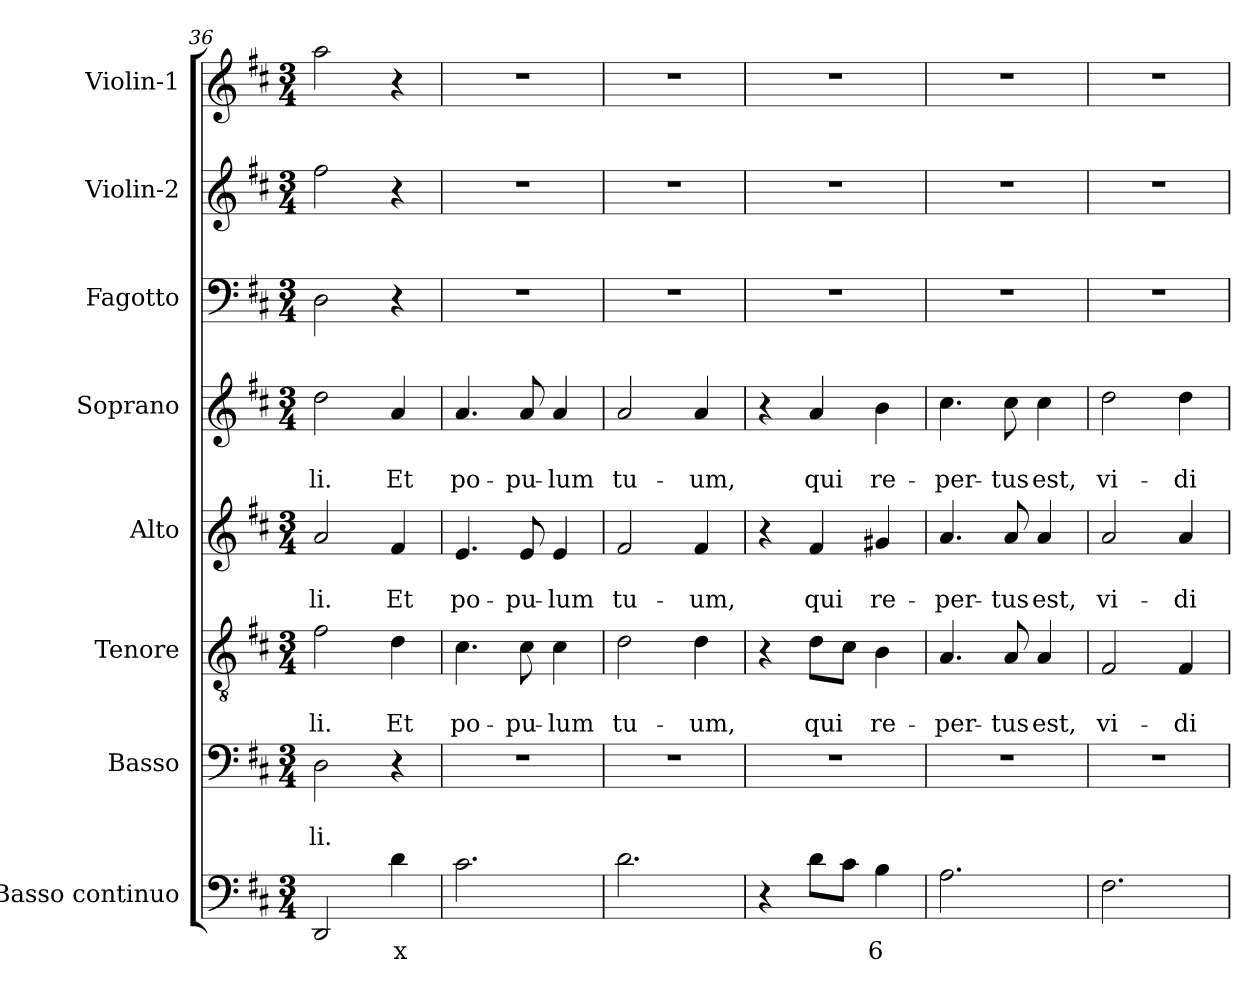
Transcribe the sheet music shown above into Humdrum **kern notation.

**kern	**text	**kern	**text	**text	**kern	**text	**text	**kern	**text	**text	**kern	**text	**text	**kern	**kern	**kern
*part8	*part8	*part7	*part7	*part7	*part6	*part6	*part6	*part5	*part5	*part5	*part4	*part4	*part4	*part3	*part2	*part1
*staff8	*staff8	*staff7	*staff7	*staff7	*staff6	*staff6	*staff6	*staff5	*staff5	*staff5	*staff4	*staff4	*staff4	*staff3	*staff2	*staff1
*I"Basso continuo	*	*I"Basso	*	*	*I"Tenore	*	*	*I"Alto	*	*	*I"Soprano	*	*	*I"Fagotto	*I"Violin-2	*I"Violin-1
*I'BC	*	*I'B	*	*	*I'T	*	*	*I'A	*	*	*I'S	*	*	*I'Fg	*I'V2	*I'V1
!!LO:LB:g=z
*clefF4	*	*clefF4	*	*	*clefGv2	*	*	*clefG2	*	*	*clefG2	*	*	*clefF4	*clefG2	*clefG2
*k[f#c#]	*	*k[f#c#]	*	*	*k[f#c#]	*	*	*k[f#c#]	*	*	*k[f#c#]	*	*	*k[f#c#]	*k[f#c#]	*k[f#c#]
*D:	*	*D:	*	*	*D:	*	*	*D:	*	*	*D:	*	*	*D:	*D:	*D:
*M3/4	*	*M3/4	*	*	*M3/4	*	*	*M3/4	*	*	*M3/4	*	*	*M3/4	*M3/4	*M3/4
=36	=36	=36	=36	=36	=36	=36	=36	=36	=36	=36	=36	=36	=36	=36	=36	=36
!	!	!	!	!LO:LY:b	!	!	!LO:LY:b	!	!	!LO:LY:b	!	!	!LO:LY:b	!	!	!
2DD/	.	2D\	.	-li.	2f#\	.	-li.	2a/	.	-li.	2dd\	.	-li.	2D\	2ff#\	2aa\
!	!LO:LY:b	!	!	!	!	!	!LO:LY:b	!	!	!LO:LY:b	!	!	!LO:LY:b	!	!	!
4d\	x	4r	.	.	4d\	.	Et	4f#/	.	Et	4a/	.	Et	4r	4r	4r
=37	=37	=37	=37	=37	=37	=37	=37	=37	=37	=37	=37	=37	=37	=37	=37	=37
!	!	!	!	!	!	!	!LO:LY:b	!	!	!LO:LY:b	!	!	!LO:LY:b	!	!	!
2.c#\	.	2.r	.	.	4.c#\	.	po-	4.e/	.	po-	4.a/	.	po-	2.r	2.r	2.r
!	!	!	!	!	!	!	!LO:LY:b	!	!	!LO:LY:b	!	!	!LO:LY:b	!	!	!
.	.	.	.	.	8c#\	.	-pu-	8e/	.	-pu-	8a/	.	-pu-	.	.	.
!	!	!	!	!	!	!	!LO:LY:b	!	!	!LO:LY:b	!	!	!LO:LY:b	!	!	!
.	.	.	.	.	4c#\	.	-lum	4e/	.	-lum	4a/	.	-lum	.	.	.
=38	=38	=38	=38	=38	=38	=38	=38	=38	=38	=38	=38	=38	=38	=38	=38	=38
!	!	!	!	!	!	!	!LO:LY:b	!	!	!LO:LY:b	!	!	!LO:LY:b	!	!	!
2.d\	.	2.r	.	.	2d\	.	tu-	2f#/	.	tu-	2a/	.	tu-	2.r	2.r	2.r
!	!	!	!	!	!	!	!LO:LY:b	!	!	!LO:LY:b	!	!	!LO:LY:b	!	!	!
.	.	.	.	.	4d\	.	-um,	4f#/	.	-um,	4a/	.	-um,	.	.	.
=39	=39	=39	=39	=39	=39	=39	=39	=39	=39	=39	=39	=39	=39	=39	=39	=39
4r	.	2.r	.	.	4r	.	.	4r	.	.	4r	.	.	2.r	2.r	2.r
!	!	!	!	!	!	!	!LO:LY:b	!	!	!LO:LY:b	!	!	!LO:LY:b	!	!	!
8d\L	.	.	.	.	8d\L	.	qui	4f#/	.	qui	4a/	.	qui	.	.	.
8c#\J	.	.	.	.	8c#\J	.	.	.	.	.	.	.	.	.	.	.
!	!LO:LY:b	!	!	!	!	!	!LO:LY:b	!	!	!LO:LY:b	!	!	!LO:LY:b	!	!	!
4B\	6	.	.	.	4B\	.	re-	4g#X/	.	re-	4b\	.	re-	.	.	.
=40	=40	=40	=40	=40	=40	=40	=40	=40	=40	=40	=40	=40	=40	=40	=40	=40
!	!	!	!	!	!	!	!LO:LY:b	!	!	!LO:LY:b	!	!	!LO:LY:b	!	!	!
2.A\	.	2.r	.	.	4.A/	.	-per-	4.a/	.	-per-	4.cc#\	.	-per-	2.r	2.r	2.r
!	!	!	!	!	!	!	!LO:LY:b	!	!	!LO:LY:b	!	!	!LO:LY:b	!	!	!
.	.	.	.	.	8A/	.	-tus	8a/	.	-tus	8cc#\	.	-tus	.	.	.
!	!	!	!	!	!	!	!LO:LY:b	!	!	!LO:LY:b	!	!	!LO:LY:b	!	!	!
.	.	.	.	.	4A/	.	est,	4a/	.	est,	4cc#\	.	est,	.	.	.
=41	=41	=41	=41	=41	=41	=41	=41	=41	=41	=41	=41	=41	=41	=41	=41	=41
!	!	!	!	!	!	!	!LO:LY:b	!	!	!LO:LY:b	!	!	!LO:LY:b	!	!	!
2.F#\	.	2.r	.	.	2F#/	.	vi-	2a/	.	vi-	2dd\	.	vi-	2.r	2.r	2.r
!	!	!	!	!	!	!	!LO:LY:b	!	!	!LO:LY:b	!	!	!LO:LY:b	!	!	!
.	.	.	.	.	4F#/	.	-di	4a/	.	-di	4dd\	.	-di	.	.	.
=	=	=	=	=	=	=	=	=	=	=	=	=	=	=	=	=
*-	*-	*-	*-	*-	*-	*-	*-	*-	*-	*-	*-	*-	*-	*-	*-	*-
